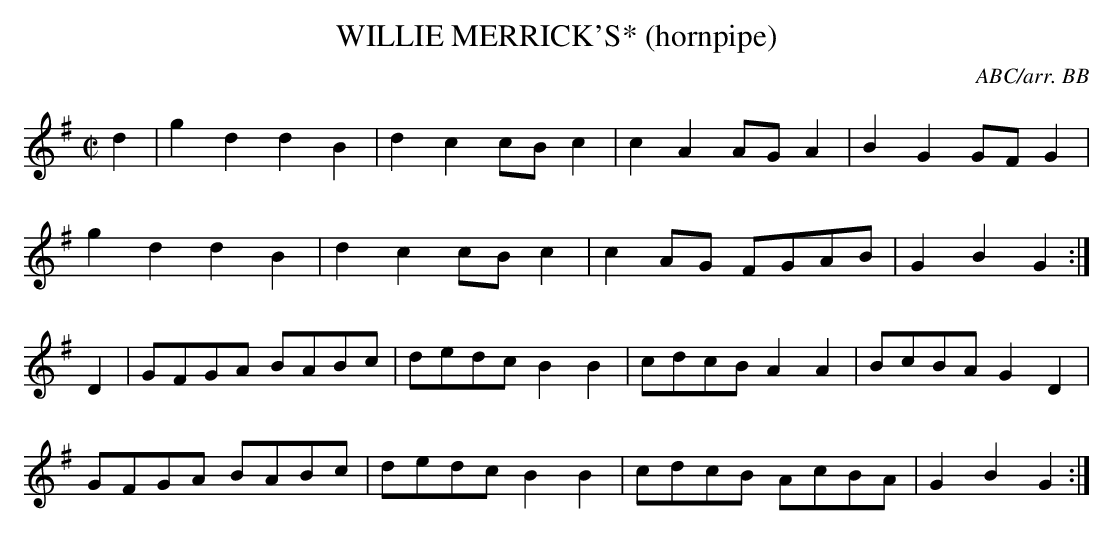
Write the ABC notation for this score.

X:1
T:WILLIE MERRICK'S* (hornpipe)
C:ABC/arr. BB
L:1/8
M:C|
K:G
d2|g2d2 d2B2|d2c2 cBc2|c2A2 AGA2|B2G2 GFG2|
g2d2 d2B2|d2c2 cBc2|c2AG FGAB|G2B2G2:|
D2|GFGA BABc|dedc B2B2|cdcB A2A2|BcBA G2D2|
GFGA BABc|dedc B2B2|cdcB AcBA|G2B2G2:|
